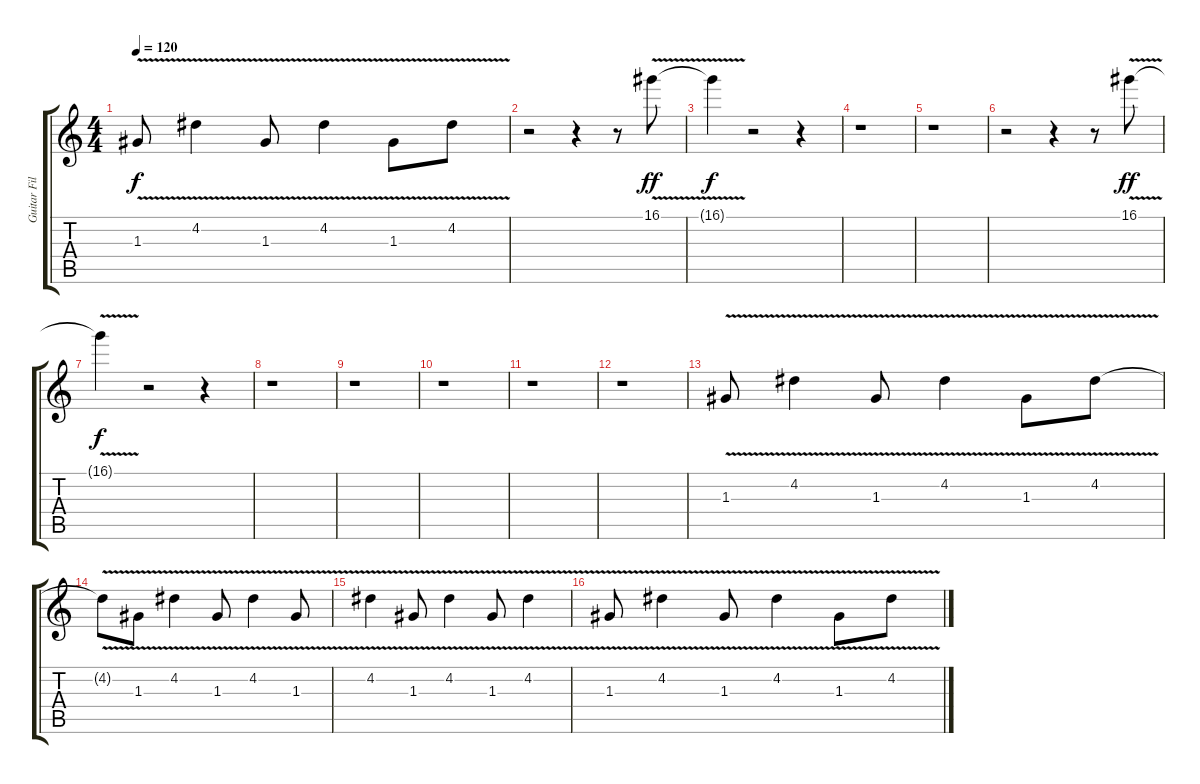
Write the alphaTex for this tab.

\track ("Guitar Fills" "Guitar Fil") {instrument overdrivenguitar}
\staff {score tabs}
\tuning (E4 B3 G3 D3 A2 D2) {hide}
\ts (4 4)
\tempo 120
\clef g2
\ks c
1.3{v}.8{dy f} 4.2{v}.4 1.3{v}.8 4.2{v}.4 1.3{v}.8 4.2{v}.8 |
r.2{volume 13} r.4 r.8 16.1{v}.8{dy ff} |
16.1{t}.4{dy f} r.2 r.4 |
r.1 |
r.1 |
r.2 r.4 r.8 16.1{v}.8{dy ff} |
16.1{t}.4{dy f} r.2 r.4 |
r.1 |
r.1 |
r.1 |
r.1 |
r.1 |
1.3{v}.8{volume 6} 4.2{v}.4 1.3{v}.8 4.2{v}.4 1.3{v}.8 4.2{v}.8 |
4.2{t}.8 1.3{v}.8 4.2{v}.4 1.3{v}.8 4.2{v}.4 1.3{v}.8 |
4.2{v}.4 1.3{v}.8 4.2{v}.4 1.3{v}.8 4.2{v}.4 |
1.3{v}.8 4.2{v}.4 1.3{v}.8 4.2{v}.4 1.3{v}.8 4.2{v}.8
